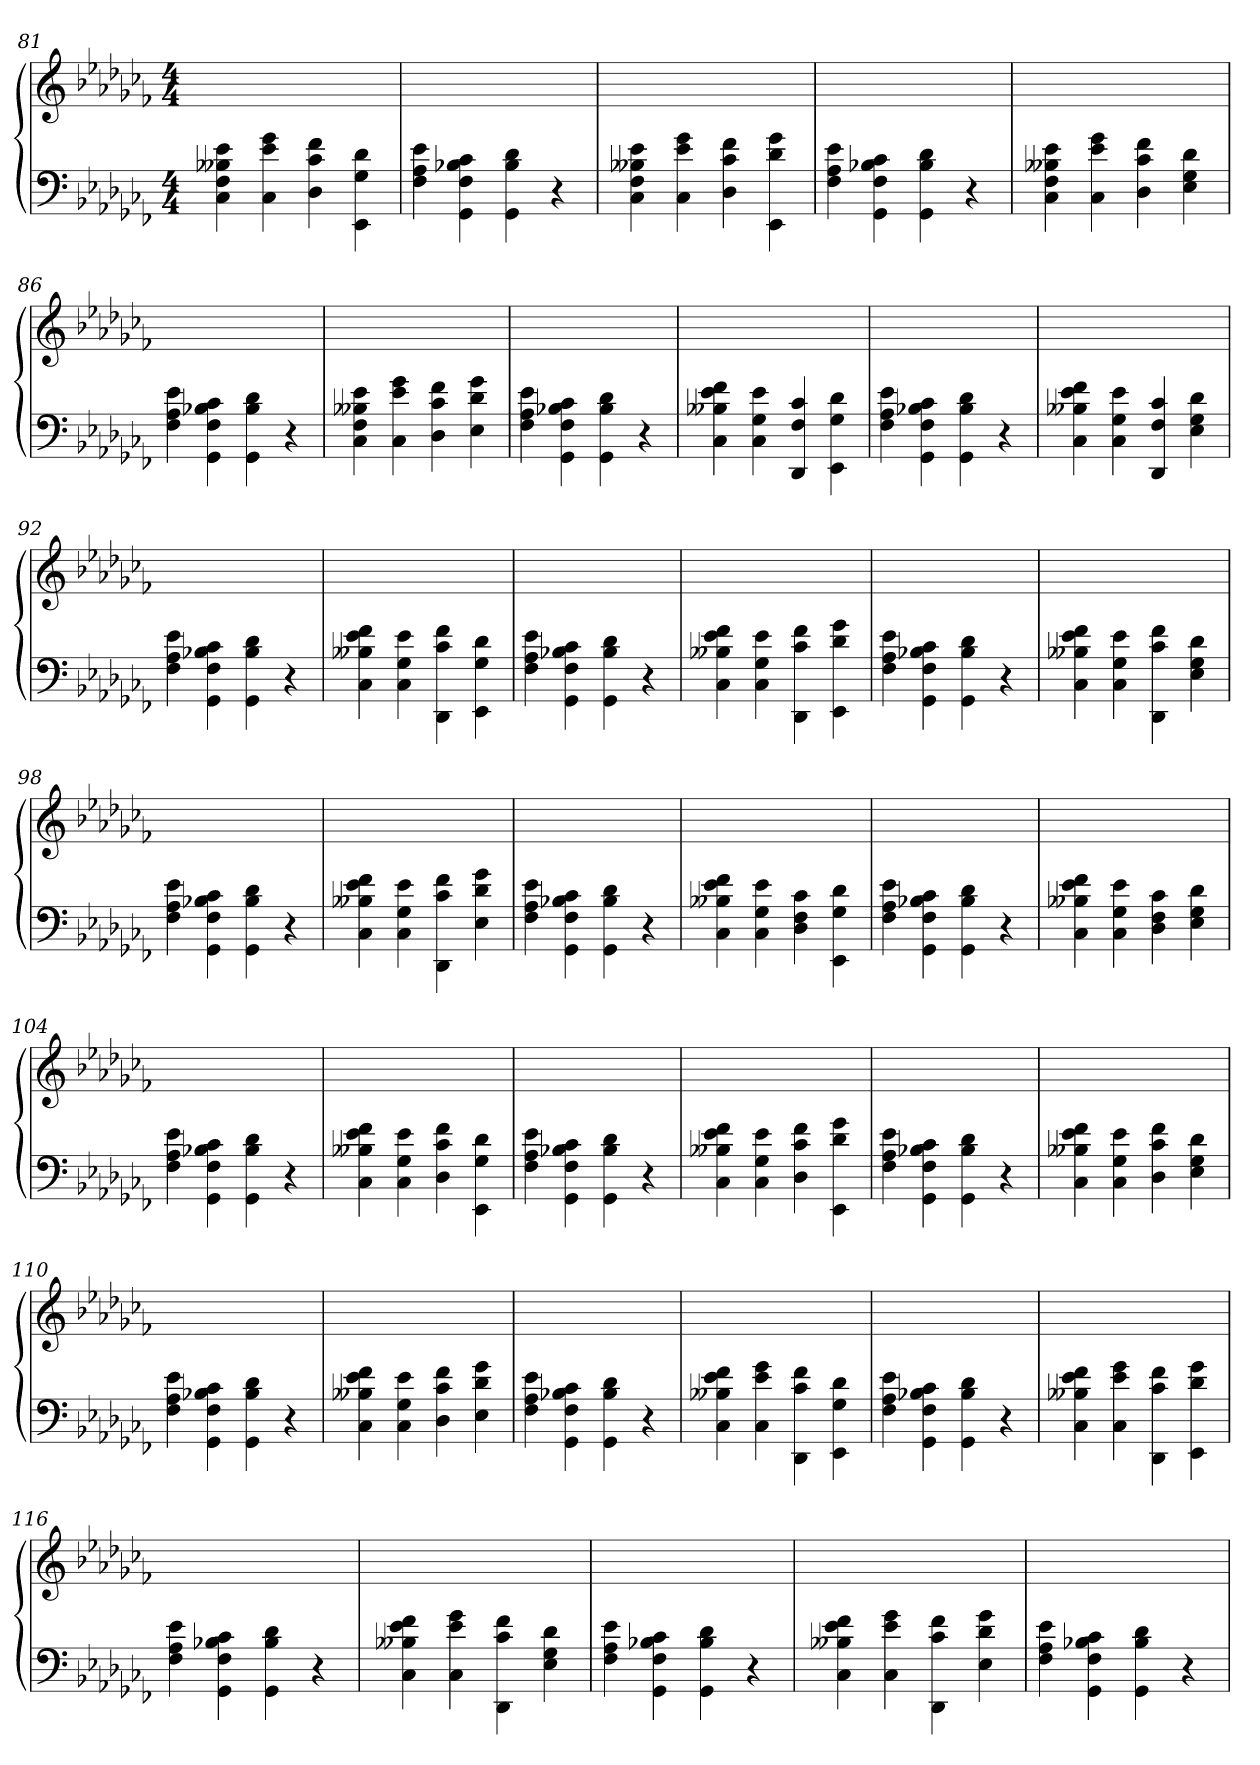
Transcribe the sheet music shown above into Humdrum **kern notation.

**kern	**kern
*part2	*part1
*staff2	*staff1
*clefF4	*clefG2
*k[b-e-a-d-g-c-f-]	*k[b-e-a-d-g-c-f-]
*C-:	*C-:
*M4/4	*M4/4
=81	=81
4C- 4F- 4B--X 4e-	1ryy
4C- 4e- 4g-	.
4D- 4c- 4f-	.
4EE- 4G- 4d-	.
=82	=82
4F- 4A- 4e-	1ryy
4GG- 4F- 4B-X 4c-	.
4GG- 4B- 4d-	.
4r	.
=83	=83
4C- 4F- 4B--X 4e-	1ryy
4C- 4e- 4g-	.
4D- 4c- 4f-	.
4EE- 4d- 4g-	.
=84	=84
4F- 4A- 4e-	1ryy
4GG- 4F- 4B-X 4c-	.
4GG- 4B- 4d-	.
4r	.
=85	=85
4C- 4F- 4B--X 4e-	1ryy
4C- 4e- 4g-	.
4D- 4c- 4f-	.
4E- 4G- 4d-	.
=86	=86
4F- 4A- 4e-	1ryy
4GG- 4F- 4B-X 4c-	.
4GG- 4B- 4d-	.
4r	.
=87	=87
4C- 4F- 4B--X 4e-	1ryy
4C- 4e- 4g-	.
4D- 4c- 4f-	.
4E- 4d- 4g-	.
=88	=88
4F- 4A- 4e-	1ryy
4GG- 4F- 4B-X 4c-	.
4GG- 4B- 4d-	.
4r	.
=89	=89
4C- 4B--X 4e- 4f-	1ryy
4C- 4G- 4e-	.
4DD- 4F- 4c-	.
4EE- 4G- 4d-	.
=90	=90
4F- 4A- 4e-	1ryy
4GG- 4F- 4B-X 4c-	.
4GG- 4B- 4d-	.
4r	.
=91	=91
4C- 4B--X 4e- 4f-	1ryy
4C- 4G- 4e-	.
4DD- 4F- 4c-	.
4E- 4G- 4d-	.
=92	=92
4F- 4A- 4e-	1ryy
4GG- 4F- 4B-X 4c-	.
4GG- 4B- 4d-	.
4r	.
=93	=93
4C- 4B--X 4e- 4f-	1ryy
4C- 4G- 4e-	.
4DD- 4c- 4f-	.
4EE- 4G- 4d-	.
=94	=94
4F- 4A- 4e-	1ryy
4GG- 4F- 4B-X 4c-	.
4GG- 4B- 4d-	.
4r	.
=95	=95
4C- 4B--X 4e- 4f-	1ryy
4C- 4G- 4e-	.
4DD- 4c- 4f-	.
4EE- 4d- 4g-	.
=96	=96
4F- 4A- 4e-	1ryy
4GG- 4F- 4B-X 4c-	.
4GG- 4B- 4d-	.
4r	.
=97	=97
4C- 4B--X 4e- 4f-	1ryy
4C- 4G- 4e-	.
4DD- 4c- 4f-	.
4E- 4G- 4d-	.
=98	=98
4F- 4A- 4e-	1ryy
4GG- 4F- 4B-X 4c-	.
4GG- 4B- 4d-	.
4r	.
=99	=99
4C- 4B--X 4e- 4f-	1ryy
4C- 4G- 4e-	.
4DD- 4c- 4f-	.
4E- 4d- 4g-	.
=100	=100
4F- 4A- 4e-	1ryy
4GG- 4F- 4B-X 4c-	.
4GG- 4B- 4d-	.
4r	.
=101	=101
4C- 4B--X 4e- 4f-	1ryy
4C- 4G- 4e-	.
4D- 4F- 4c-	.
4EE- 4G- 4d-	.
=102	=102
4F- 4A- 4e-	1ryy
4GG- 4F- 4B-X 4c-	.
4GG- 4B- 4d-	.
4r	.
=103	=103
4C- 4B--X 4e- 4f-	1ryy
4C- 4G- 4e-	.
4D- 4F- 4c-	.
4E- 4G- 4d-	.
=104	=104
4F- 4A- 4e-	1ryy
4GG- 4F- 4B-X 4c-	.
4GG- 4B- 4d-	.
4r	.
=105	=105
4C- 4B--X 4e- 4f-	1ryy
4C- 4G- 4e-	.
4D- 4c- 4f-	.
4EE- 4G- 4d-	.
=106	=106
4F- 4A- 4e-	1ryy
4GG- 4F- 4B-X 4c-	.
4GG- 4B- 4d-	.
4r	.
=107	=107
4C- 4B--X 4e- 4f-	1ryy
4C- 4G- 4e-	.
4D- 4c- 4f-	.
4EE- 4d- 4g-	.
=108	=108
4F- 4A- 4e-	1ryy
4GG- 4F- 4B-X 4c-	.
4GG- 4B- 4d-	.
4r	.
=109	=109
4C- 4B--X 4e- 4f-	1ryy
4C- 4G- 4e-	.
4D- 4c- 4f-	.
4E- 4G- 4d-	.
=110	=110
4F- 4A- 4e-	1ryy
4GG- 4F- 4B-X 4c-	.
4GG- 4B- 4d-	.
4r	.
=111	=111
4C- 4B--X 4e- 4f-	1ryy
4C- 4G- 4e-	.
4D- 4c- 4f-	.
4E- 4d- 4g-	.
=112	=112
4F- 4A- 4e-	1ryy
4GG- 4F- 4B-X 4c-	.
4GG- 4B- 4d-	.
4r	.
=113	=113
4C- 4B--X 4e- 4f-	1ryy
4C- 4e- 4g-	.
4DD- 4c- 4f-	.
4EE- 4G- 4d-	.
=114	=114
4F- 4A- 4e-	1ryy
4GG- 4F- 4B-X 4c-	.
4GG- 4B- 4d-	.
4r	.
=115	=115
4C- 4B--X 4e- 4f-	1ryy
4C- 4e- 4g-	.
4DD- 4c- 4f-	.
4EE- 4d- 4g-	.
=116	=116
4F- 4A- 4e-	1ryy
4GG- 4F- 4B-X 4c-	.
4GG- 4B- 4d-	.
4r	.
=117	=117
4C- 4B--X 4e- 4f-	1ryy
4C- 4e- 4g-	.
4DD- 4c- 4f-	.
4E- 4G- 4d-	.
=118	=118
4F- 4A- 4e-	1ryy
4GG- 4F- 4B-X 4c-	.
4GG- 4B- 4d-	.
4r	.
=119	=119
4C- 4B--X 4e- 4f-	1ryy
4C- 4e- 4g-	.
4DD- 4c- 4f-	.
4E- 4d- 4g-	.
=120	=120
4F- 4A- 4e-	1ryy
4GG- 4F- 4B-X 4c-	.
4GG- 4B- 4d-	.
4r	.
=	=
*-	*-
